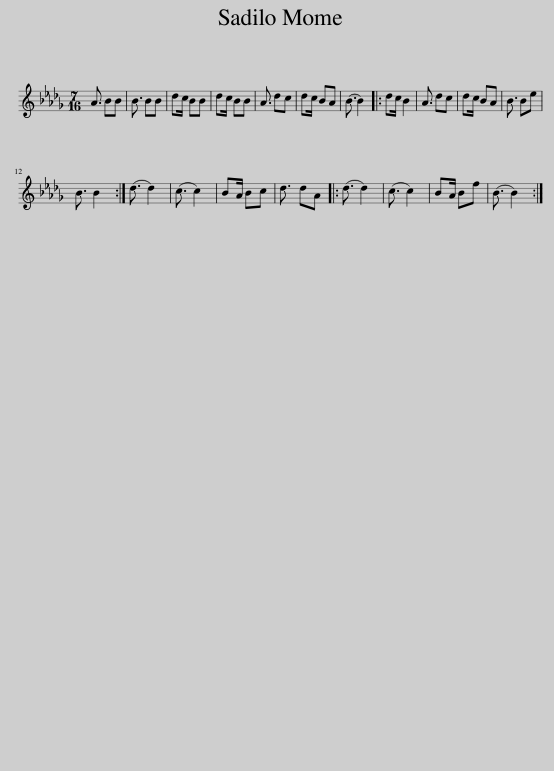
X:1
L:1/8
M:7/16
I:linebreak $
K:Bbmin
V:1 treble
V:1
 A3/2 BB | B3/2 BB | dc/ BB | dc/ BB | A3/2 dc | %5
 dc/ BA | (B3/2 B2) |: dc/ B2 | A3/2 dc | dc/ BA | %10
 B3/2 Be |$ B3/2 B2 :| (d3/2 d2) | (c3/2 c2) | BA/ Bc | %15
 d3/2 dA |: (d3/2 d2) | (c3/2 c2) | BA/ Bf | (B3/2 B2) :| %20
